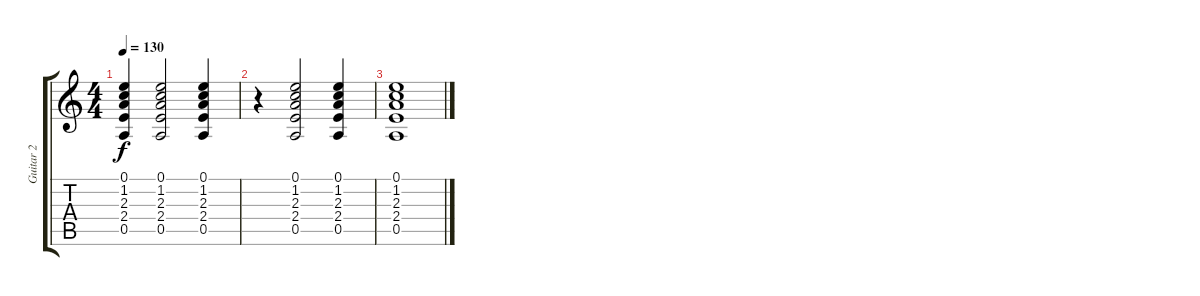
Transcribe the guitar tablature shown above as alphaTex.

\track ("Guitar 2" "Guitar 2") {instrument acousticguitarsteel}
\staff {score tabs}
\tuning (E4 B3 G3 D3 A2 E2) {hide}
\ts (4 4)
\tempo 130
\clef g2
\ks c
(0.1{t} 1.2{t} 2.3{t} 2.4{t} 0.5{t}).4{dy f} (0.1 1.2 2.3 2.4 0.5).2 (0.1 1.2 2.3 2.4 0.5).4 |
r.4 (0.1 1.2 2.3 2.4 0.5).2 (0.1 1.2 2.3 2.4 0.5).4 |
(0.1 1.2 2.3 2.4 0.5).1
